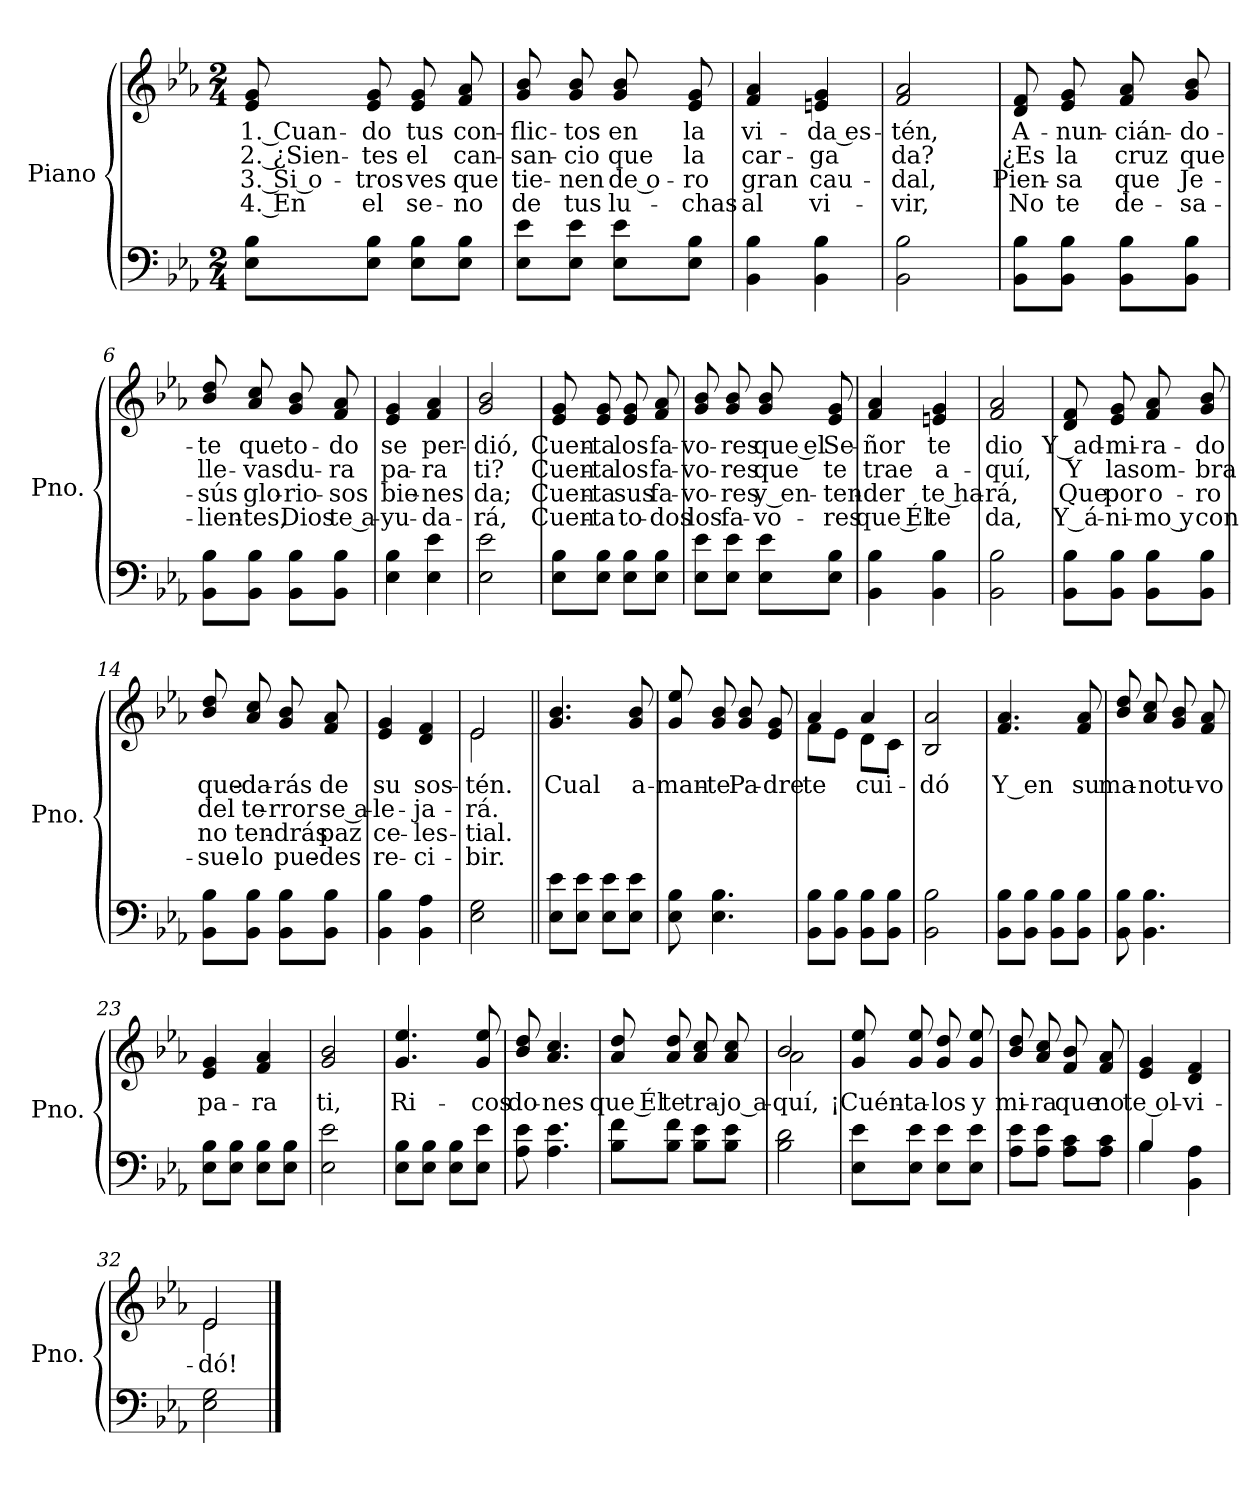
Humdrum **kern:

**kern	**kern	**text	**text	**text	**text
*part1	*part1	*part1	*part1	*part1	*part1
*staff2	*staff1	*staff1	*staff1	*staff1	*staff1
*I"Piano	*	*	*	*	*
*I'Pno.	*	*	*	*	*
*clefF4	*clefG2	*	*	*	*
*k[b-e-a-]	*k[b-e-a-]	*	*	*	*
*M2/4	*M2/4	*	*	*	*
=1	=1	=1	=1	=1	=1
!	!	!LO:LY:b	!LO:LY:b	!LO:LY:b	!LO:LY:b
8E-\ 8B-\L	8e-/ 8g/	1. Cuan-	2. ¿Sien-	3. Si o-	4. En
!	!	!LO:LY:b	!LO:LY:b	!LO:LY:b	!LO:LY:b
8E-\ 8B-\J	8e-/ 8g/	-do	-tes	-tros	el
!	!	!LO:LY:b	!LO:LY:b	!LO:LY:b	!LO:LY:b
8E-\ 8B-\L	8e-/ 8g/	tus	el	ves	se-
!	!	!LO:LY:b	!LO:LY:b	!LO:LY:b	!LO:LY:b
8E-\ 8B-\J	8f/ 8a-/	con-	can-	que	-no
=2	=2	=2	=2	=2	=2
!	!	!LO:LY:b	!LO:LY:b	!LO:LY:b	!LO:LY:b
8E-\ 8e-\L	8g/ 8b-/	-flic-	-san-	tie-	de
!	!	!LO:LY:b	!LO:LY:b	!LO:LY:b	!LO:LY:b
8E-\ 8e-\J	8g/ 8b-/	-tos	-cio	-nen	tus
!	!	!LO:LY:b	!LO:LY:b	!LO:LY:b	!LO:LY:b
8E-\ 8e-\L	8g/ 8b-/	en	que	de o-	lu-
!	!	!LO:LY:b	!LO:LY:b	!LO:LY:b	!LO:LY:b
8E-\ 8B-\J	8e-/ 8g/	la	la	-ro	-chas
=3	=3	=3	=3	=3	=3
!	!	!LO:LY:b	!LO:LY:b	!LO:LY:b	!LO:LY:b
4BB-\ 4B-\	4f/ 4a-/	vi-	car-	gran	al
!	!	!LO:LY:b	!LO:LY:b	!LO:LY:b	!LO:LY:b
4BB-\ 4B-\	4en/ 4g/	-da es-	-ga	cau-	vi-
=4	=4	=4	=4	=4	=4
!	!	!LO:LY:b	!LO:LY:b	!LO:LY:b	!LO:LY:b
2BB-\ 2B-\	2f/ 2a-/	-tén,	da?	-dal,	-vir,
!!LO:LB:g=z
=5	=5	=5	=5	=5	=5
!	!	!LO:LY:b	!LO:LY:b	!LO:LY:b	!LO:LY:b
8BB-\ 8B-\L	8d/ 8f/	A-	¿Es	Pien-	No
!	!	!LO:LY:b	!LO:LY:b	!LO:LY:b	!LO:LY:b
8BB-\ 8B-\J	8e-/ 8g/	-nun-	la	-sa	te
!	!	!LO:LY:b	!LO:LY:b	!LO:LY:b	!LO:LY:b
8BB-\ 8B-\L	8f/ 8a-/	-cián-	cruz	que	de-
!	!	!LO:LY:b	!LO:LY:b	!LO:LY:b	!LO:LY:b
8BB-\ 8B-\J	8g/ 8b-/	-do-	que	Je-	-sa-
=6	=6	=6	=6	=6	=6
!	!	!LO:LY:b	!LO:LY:b	!LO:LY:b	!LO:LY:b
8BB-\ 8B-\L	8b-/ 8dd/	-te	lle-	-sús	-lien-
!	!	!LO:LY:b	!LO:LY:b	!LO:LY:b	!LO:LY:b
8BB-\ 8B-\J	8a-/ 8cc/	que	-vas	glo-	-tes,
!	!	!LO:LY:b	!LO:LY:b	!LO:LY:b	!LO:LY:b
8BB-\ 8B-\L	8g/ 8b-/	to-	du-	-rio-	Dios
!	!	!LO:LY:b	!LO:LY:b	!LO:LY:b	!LO:LY:b
8BB-\ 8B-\J	8f/ 8a-/	-do	-ra	-sos	te a-
=7	=7	=7	=7	=7	=7
!	!	!LO:LY:b	!LO:LY:b	!LO:LY:b	!LO:LY:b
4E-\ 4B-\	4e-/ 4g/	se	pa-	bie-	-yu-
!	!	!LO:LY:b	!LO:LY:b	!LO:LY:b	!LO:LY:b
4E-\ 4e-\	4f/ 4a-/	per-	-ra	-nes	-da-
=8	=8	=8	=8	=8	=8
!	!	!LO:LY:b	!LO:LY:b	!LO:LY:b	!LO:LY:b
2E-\ 2e-\	2g/ 2b-/	-dió,	ti?	da;	-rá,
!!LO:LB:g=z
=9	=9	=9	=9	=9	=9
!	!	!LO:LY:b	!LO:LY:b	!LO:LY:b	!LO:LY:b
8E-\ 8B-\L	8e-/ 8g/	Cuen-	Cuen-	Cuen-	Cuen-
!	!	!LO:LY:b	!LO:LY:b	!LO:LY:b	!LO:LY:b
8E-\ 8B-\J	8e-/ 8g/	-ta	-ta	-ta	-ta
!	!	!LO:LY:b	!LO:LY:b	!LO:LY:b	!LO:LY:b
8E-\ 8B-\L	8e-/ 8g/	los	los	sus	to-
!	!	!LO:LY:b	!LO:LY:b	!LO:LY:b	!LO:LY:b
8E-\ 8B-\J	8f/ 8a-/	fa-	fa-	fa-	-dos
=10	=10	=10	=10	=10	=10
!	!	!LO:LY:b	!LO:LY:b	!LO:LY:b	!LO:LY:b
8E-\ 8e-\L	8g/ 8b-/	-vo-	-vo-	-vo-	los
!	!	!LO:LY:b	!LO:LY:b	!LO:LY:b	!LO:LY:b
8E-\ 8e-\J	8g/ 8b-/	-res	-res	-res	fa-
!	!	!LO:LY:b	!LO:LY:b	!LO:LY:b	!LO:LY:b
8E-\ 8e-\L	8g/ 8b-/	que el	que	y en-	-vo-
!	!	!LO:LY:b	!LO:LY:b	!LO:LY:b	!LO:LY:b
8E-\ 8B-\J	8e-/ 8g/	Se-	te	-ten-	-res
=11	=11	=11	=11	=11	=11
!	!	!LO:LY:b	!LO:LY:b	!LO:LY:b	!LO:LY:b
4BB-\ 4B-\	4f/ 4a-/	-ñor	trae	-der	que Él
!	!	!LO:LY:b	!LO:LY:b	!LO:LY:b	!LO:LY:b
4BB-\ 4B-\	4en/ 4g/	te	a-	te ha-	te
=12	=12	=12	=12	=12	=12
!	!	!LO:LY:b	!LO:LY:b	!LO:LY:b	!LO:LY:b
2BB-\ 2B-\	2f/ 2a-/	dio	-quí,	-rá,	da,
!!LO:LB:g=z
=13	=13	=13	=13	=13	=13
!	!	!LO:LY:b	!LO:LY:b	!LO:LY:b	!LO:LY:b
8BB-\ 8B-\L	8d/ 8f/	Y ad-	Y	Que	Y á-
!	!	!LO:LY:b	!LO:LY:b	!LO:LY:b	!LO:LY:b
8BB-\ 8B-\J	8e-/ 8g/	-mi-	la	por	-ni-
!	!	!LO:LY:b	!LO:LY:b	!LO:LY:b	!LO:LY:b
8BB-\ 8B-\L	8f/ 8a-/	-ra-	som-	o-	-mo y
!	!	!LO:LY:b	!LO:LY:b	!LO:LY:b	!LO:LY:b
8BB-\ 8B-\J	8g/ 8b-/	-do	-bra	-ro	con-
=14	=14	=14	=14	=14	=14
!	!	!LO:LY:b	!LO:LY:b	!LO:LY:b	!LO:LY:b
8BB-\ 8B-\L	8b-/ 8dd/	que-	del	no	-sue-
!	!	!LO:LY:b	!LO:LY:b	!LO:LY:b	!LO:LY:b
8BB-\ 8B-\J	8a-/ 8cc/	-da-	te-	ten-	-lo
!	!	!LO:LY:b	!LO:LY:b	!LO:LY:b	!LO:LY:b
8BB-\ 8B-\L	8g/ 8b-/	-rás	-rror	-drás	pue-
!	!	!LO:LY:b	!LO:LY:b	!LO:LY:b	!LO:LY:b
8BB-\ 8B-\J	8f/ 8a-/	de	se a-	paz	-des
=15	=15	=15	=15	=15	=15
!	!	!LO:LY:b	!LO:LY:b	!LO:LY:b	!LO:LY:b
4BB-\ 4B-\	4e-/ 4g/	su	-le-	ce-	re-
!	!	!LO:LY:b	!LO:LY:b	!LO:LY:b	!LO:LY:b
4BB-\ 4A-\	4d/ 4f/	sos-	-ja-	-les-	-ci-
=16	=16	=16	=16	=16	=16
!	!	!LO:LY:b	!LO:LY:b	!LO:LY:b	!LO:LY:b
*	*^	*	*	*	*
2E-\ 2G\	2e-/	2e-\	-tén.	-rá.	-tial.	-bir.
!!LO:PB:g=z
=17||	=17||	=17||	=17||	=17||	=17||	=17||
!	!LO:TX:a:t=Coro	!	!	!	!	!
!	!	!	!LO:LY:b	!	!	!
*	*v	*v	*	*	*	*
8E-\ 8e-\L	4.g/ 4.b-/	Cual	.	.	.
8E-\ 8e-\J	.	.	.	.	.
8E-\ 8e-\L	.	.	.	.	.
!	!	!LO:LY:b	!	!	!
8E-\ 8e-\J	8g/ 8b-/	a-	.	.	.
=18	=18	=18	=18	=18	=18
!	!	!LO:LY:b	!	!	!
8E-\ 8B-\	8g/ 8ee-/	-man-	.	.	.
!	!	!LO:LY:b	!	!	!
4.E-\ 4.B-\	8g/ 8b-/	-te	.	.	.
!	!	!LO:LY:b	!	!	!
.	8g/ 8b-/	Pa-	.	.	.
!	!	!LO:LY:b	!	!	!
.	8e-/ 8g/	-dre	.	.	.
=19	=19	=19	=19	=19	=19
!	!	!LO:LY:b	!	!	!
*	*^	*	*	*	*
8BB-\ 8B-\L	4a-/	8f\L	te	.	.	.
8BB-\ 8B-\J	.	8e-\J	.	.	.	.
!	!	!	!LO:LY:b	!	!	!
8BB-\ 8B-\L	4a-/	8d\L	cui-	.	.	.
8BB-\ 8B-\J	.	8c\J	.	.	.	.
=20	=20	=20	=20	=20	=20	=20
!	!	!	!LO:LY:b	!	!	!
*	*v	*v	*	*	*	*
2BB-\ 2B-\	2B-/ 2a-/	-dó	.	.	.
!!LO:LB:g=z
=21	=21	=21	=21	=21	=21
!	!	!LO:LY:b	!	!	!
8BB-\ 8B-\L	4.f/ 4.a-/	Y en	.	.	.
8BB-\ 8B-\J	.	.	.	.	.
8BB-\ 8B-\L	.	.	.	.	.
!	!	!LO:LY:b	!	!	!
8BB-\ 8B-\J	8f/ 8a-/	su	.	.	.
=22	=22	=22	=22	=22	=22
!	!	!LO:LY:b	!	!	!
8BB-\ 8B-\	8b-/ 8dd/	ma-	.	.	.
!	!	!LO:LY:b	!	!	!
4.BB-\ 4.B-\	8a-/ 8cc/	-no	.	.	.
!	!	!LO:LY:b	!	!	!
.	8g/ 8b-/	tu-	.	.	.
!	!	!LO:LY:b	!	!	!
.	8f/ 8a-/	-vo	.	.	.
=23	=23	=23	=23	=23	=23
!	!	!LO:LY:b	!	!	!
8E-\ 8B-\L	4e-/ 4g/	pa-	.	.	.
8E-\ 8B-\J	.	.	.	.	.
!	!	!LO:LY:b	!	!	!
8E-\ 8B-\L	4f/ 4a-/	-ra	.	.	.
8E-\ 8B-\J	.	.	.	.	.
=24	=24	=24	=24	=24	=24
!	!	!LO:LY:b	!	!	!
2E-\ 2e-\	2g/ 2b-/	ti,	.	.	.
!!LO:LB:g=z
=25	=25	=25	=25	=25	=25
!	!	!LO:LY:b	!	!	!
8E-\ 8B-\L	4.g/ 4.ee-/	Ri-	.	.	.
8E-\ 8B-\J	.	.	.	.	.
8E-\ 8B-\L	.	.	.	.	.
!	!	!LO:LY:b	!	!	!
8E-\ 8e-\J	8g/ 8ee-/	-cos	.	.	.
=26	=26	=26	=26	=26	=26
!	!	!LO:LY:b	!	!	!
8A-\ 8e-\	8b-/ 8dd/	do-	.	.	.
!	!	!LO:LY:b	!	!	!
4.A-\ 4.e-\	4.a-/ 4.cc/	-nes	.	.	.
=27	=27	=27	=27	=27	=27
!	!	!LO:LY:b	!	!	!
8B-\ 8f\L	8a-/ 8dd/	que Él	.	.	.
!	!	!LO:LY:b	!	!	!
8B-\ 8f\J	8a-/ 8dd/	te	.	.	.
!	!	!LO:LY:b	!	!	!
8B-\ 8e-\L	8a-/ 8cc/	tra-	.	.	.
!	!	!LO:LY:b	!	!	!
8B-\ 8e-\J	8a-/ 8cc/	-jo a-	.	.	.
=28	=28	=28	=28	=28	=28
!	!	!LO:LY:b	!	!	!
*	*^	*	*	*	*
2B-\ 2d\	2b-/	2a-\	-quí,	.	.	.
!!LO:LB:g=z
=29	=29	=29	=29	=29	=29	=29
!	!	!	!LO:LY:b	!	!	!
*	*v	*v	*	*	*	*
8E-\ 8e-\L	8g/ 8ee-/	¡Cuén-	.	.	.
!	!	!LO:LY:b	!	!	!
8E-\ 8e-\J	8g/ 8ee-/	-ta-	.	.	.
!	!	!LO:LY:b	!	!	!
8E-\ 8e-\L	8g/ 8dd/	-los	.	.	.
!	!	!LO:LY:b	!	!	!
8E-\ 8e-\J	8g/ 8ee-/	y	.	.	.
=30	=30	=30	=30	=30	=30
!	!	!LO:LY:b	!	!	!
8A-\ 8e-\L	8b-/ 8dd/	mi-	.	.	.
!	!	!LO:LY:b	!	!	!
8A-\ 8e-\J	8a-/ 8cc/	-ra	.	.	.
!	!	!LO:LY:b	!	!	!
8A-\ 8c\L	8f/ 8b-/	que	.	.	.
!	!	!LO:LY:b	!	!	!
8A-\ 8c\J	8f/ 8a-/	no	.	.	.
=31	=31	=31	=31	=31	=31
*^	*	*	*	*	*
!	!	!	!LO:LY:b	!	!	!
4B-/	4B-\	4e-/ 4g/	te ol-	.	.	.
!	!	!	!LO:LY:b	!	!	!
4BB-\ 4A-\	4ryy	4d/ 4f/	-vi-	.	.	.
=32	=32	=32	=32	=32	=32	=32
!	!	!	!LO:LY:b	!	!	!
*v	*v	*^	*	*	*	*
2E-\ 2G\	2e-/	2e-\	-dó!	.	.	.
*	*v	*v	*	*	*	*
==	==	==	==	==	==
*-	*-	*-	*-	*-	*-
